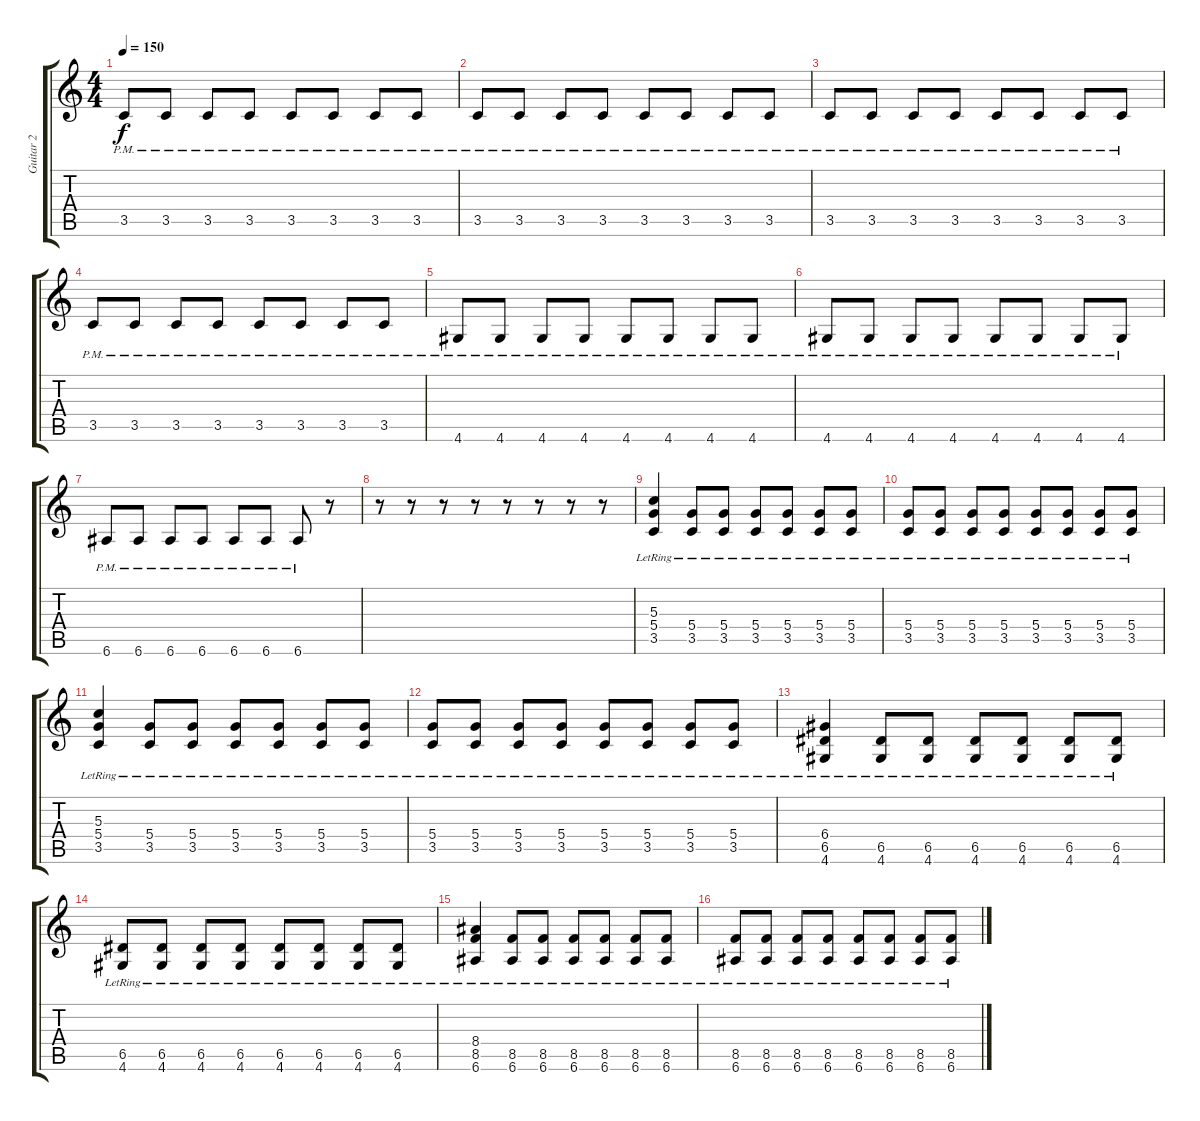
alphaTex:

\track ("Guitar 2" "Guitar 2") {instrument distortionguitar}
\staff {score tabs}
\tuning (E4 B3 G3 D3 A2 E2) {hide}
\ts (4 4)
\tempo 150
\clef g2
\ks c
3.5{pm}.8{dy f} 3.5{pm}.8 3.5{pm}.8 3.5{pm}.8 3.5{pm}.8 3.5{pm}.8 3.5{pm}.8 3.5{pm}.8 |
3.5{pm}.8 3.5{pm}.8 3.5{pm}.8 3.5{pm}.8 3.5{pm}.8 3.5{pm}.8 3.5{pm}.8 3.5{pm}.8 |
3.5{pm}.8 3.5{pm}.8 3.5{pm}.8 3.5{pm}.8 3.5{pm}.8 3.5{pm}.8 3.5{pm}.8 3.5{pm}.8 |
3.5{pm}.8 3.5{pm}.8 3.5{pm}.8 3.5{pm}.8 3.5{pm}.8 3.5{pm}.8 3.5{pm}.8 3.5{pm}.8 |
4.6{pm}.8 4.6{pm}.8 4.6{pm}.8 4.6{pm}.8 4.6{pm}.8 4.6{pm}.8 4.6{pm}.8 4.6{pm}.8 |
4.6{pm}.8 4.6{pm}.8 4.6{pm}.8 4.6{pm}.8 4.6{pm}.8 4.6{pm}.8 4.6{pm}.8 4.6{pm}.8 |
6.6{pm}.8 6.6{pm}.8 6.6{pm}.8 6.6{pm}.8 6.6{pm}.8 6.6{pm}.8 6.6{pm}.8 r.8 |
r.8 r.8 r.8 r.8 r.8 r.8 r.8 r.8 |
(5.3{lr} 5.4{lr} 3.5{lr}).4 (5.4{lr} 3.5{lr}).8 (5.4{lr} 3.5{lr}).8 (5.4{lr} 3.5{lr}).8 (5.4{lr} 3.5{lr}).8 (5.4{lr} 3.5{lr}).8 (5.4{lr} 3.5{lr}).8 |
(5.4{lr} 3.5{lr}).8 (5.4{lr} 3.5{lr}).8 (5.4{lr} 3.5{lr}).8 (5.4{lr} 3.5{lr}).8 (5.4{lr} 3.5{lr}).8 (5.4{lr} 3.5{lr}).8 (5.4{lr} 3.5{lr}).8 (5.4{lr} 3.5{lr}).8 |
(5.3{lr} 5.4{lr} 3.5{lr}).4 (5.4{lr} 3.5{lr}).8 (5.4{lr} 3.5{lr}).8 (5.4{lr} 3.5{lr}).8 (5.4{lr} 3.5{lr}).8 (5.4{lr} 3.5{lr}).8 (5.4{lr} 3.5{lr}).8 |
(5.4{lr} 3.5{lr}).8 (5.4{lr} 3.5{lr}).8 (5.4{lr} 3.5{lr}).8 (5.4{lr} 3.5{lr}).8 (5.4{lr} 3.5{lr}).8 (5.4{lr} 3.5{lr}).8 (5.4{lr} 3.5{lr}).8 (5.4{lr} 3.5{lr}).8 |
(6.4{lr} 6.5{lr} 4.6{lr}).4 (6.5{lr} 4.6{lr}).8 (6.5{lr} 4.6{lr}).8 (6.5{lr} 4.6{lr}).8 (6.5{lr} 4.6{lr}).8 (6.5{lr} 4.6{lr}).8 (6.5{lr} 4.6{lr}).8 |
(6.5{lr} 4.6{lr}).8 (6.5{lr} 4.6{lr}).8 (6.5{lr} 4.6{lr}).8 (6.5{lr} 4.6{lr}).8 (6.5{lr} 4.6{lr}).8 (6.5{lr} 4.6{lr}).8 (6.5{lr} 4.6{lr}).8 (6.5{lr} 4.6{lr}).8 |
(8.4{lr} 8.5{lr} 6.6{lr}).4 (8.5{lr} 6.6{lr}).8 (8.5{lr} 6.6{lr}).8 (8.5{lr} 6.6{lr}).8 (8.5{lr} 6.6{lr}).8 (8.5{lr} 6.6{lr}).8 (8.5{lr} 6.6{lr}).8 |
(8.5{lr} 6.6{lr}).8 (8.5{lr} 6.6{lr}).8 (8.5{lr} 6.6{lr}).8 (8.5{lr} 6.6{lr}).8 (8.5{lr} 6.6{lr}).8 (8.5{lr} 6.6{lr}).8 (8.5{lr} 6.6{lr}).8 (8.5{lr} 6.6{lr}).8
